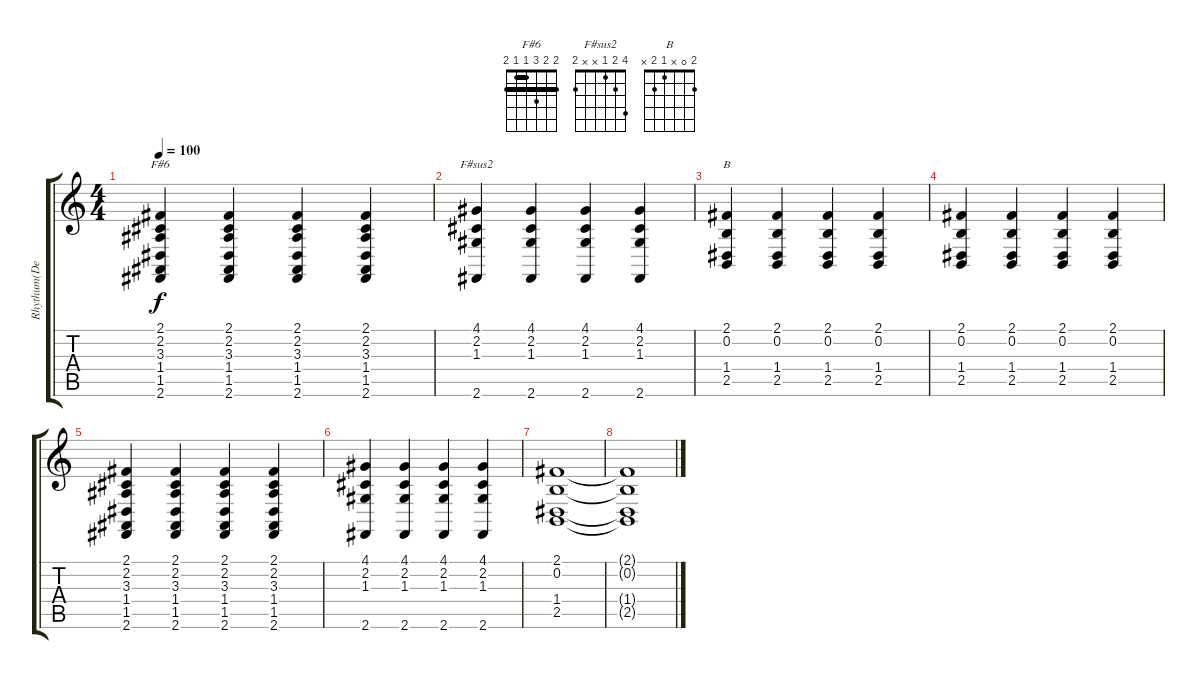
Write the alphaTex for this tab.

\track ("Rhythum(Deryck)" "Rhythum(De") {instrument brightacousticpiano}
\staff {score tabs}
\tuning (E4 B3 G3 D3 A2 E2) {hide}
\chord ("F#6" 2 2 3 1 1 2) {barre (1 2)}
\chord ("F#sus2" 4 2 1 x x 2)
\chord ("B" 2 0 x 1 2 x)
\ts (4 4)
\tempo 100
\clef g2
\ks c
(2.1 2.2 3.3 1.4 1.5 2.6).4{ch "F#6" dy f} (2.1 2.2 3.3 1.4 1.5 2.6).4 (2.1 2.2 3.3 1.4 1.5 2.6).4 (2.1 2.2 3.3 1.4 1.5 2.6).4 |
(4.1 2.2 1.3 2.6).4{ch "F#sus2"} (4.1 2.2 1.3 2.6).4 (4.1 2.2 1.3 2.6).4 (4.1 2.2 1.3 2.6).4 |
(2.1 0.2 1.4 2.5).4{ch "B"} (2.1 0.2 1.4 2.5).4 (2.1 0.2 1.4 2.5).4 (2.1 0.2 1.4 2.5).4 |
(2.1 0.2 1.4 2.5).4 (2.1 0.2 1.4 2.5).4 (2.1 0.2 1.4 2.5).4 (2.1 0.2 1.4 2.5).4 |
(2.1 2.2 3.3 1.4 1.5 2.6).4 (2.1 2.2 3.3 1.4 1.5 2.6).4 (2.1 2.2 3.3 1.4 1.5 2.6).4 (2.1 2.2 3.3 1.4 1.5 2.6).4 |
(4.1 2.2 1.3 2.6).4 (4.1 2.2 1.3 2.6).4 (4.1 2.2 1.3 2.6).4 (4.1 2.2 1.3 2.6).4 |
(2.1 0.2 1.4 2.5).1 |
(2.1{t} 0.2{t} 1.4{t} 2.5{t}).1
